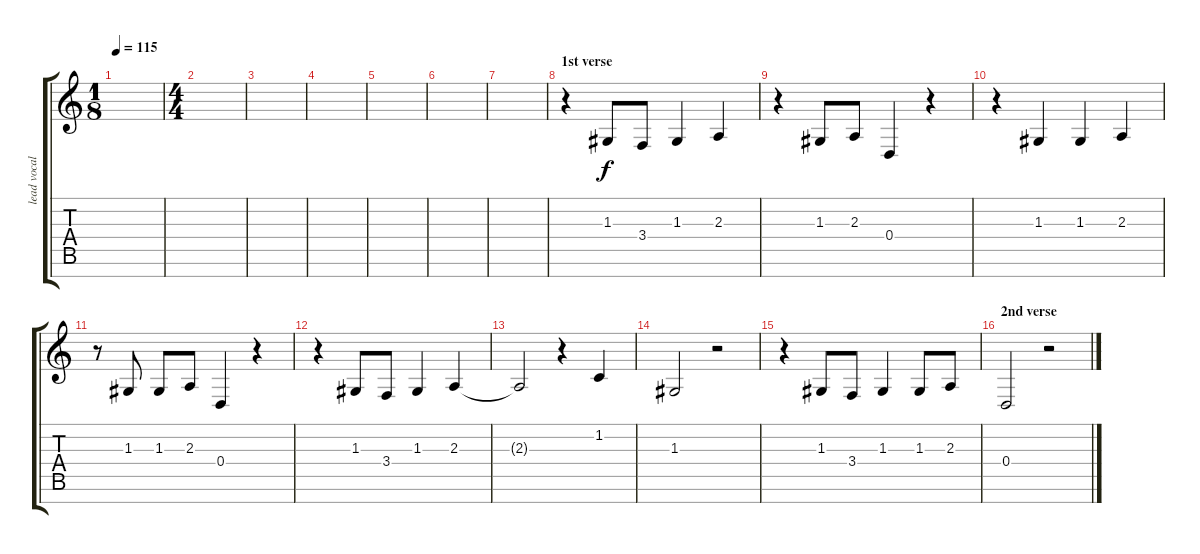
\track ("lead vocals (Joshua Homme)" "lead vocal") {instrument piccolo}
\staff {score tabs}
\tuning (E4 B3 G3 D3 A2 E2 B1) {hide}
\ts (1 8)
\tempo 115
\clef g2
\ks c
|
\ts (4 4)
|
|
\section ("" "")
|
|
|
|
\section ("" "1st verse")
r.4 1.3.8 3.4.8 1.3.4 2.3.4 |
r.4 1.3.8 2.3.8 0.4.4 r.4 |
r.4 1.3.4 1.3.4 2.3.4 |
r.8 1.3.8 1.3.8 2.3.8 0.4.4 r.4 |
r.4 1.3.8 3.4.8 1.3.4 2.3.4 |
2.3{t}.2 r.4 1.2.4 |
\section ("" "")
1.3.2 r.2 |
r.4 1.3.8 3.4.8 1.3.4 1.3.8 2.3.8 |
\section ("" "2nd verse")
0.4.2 r.2
